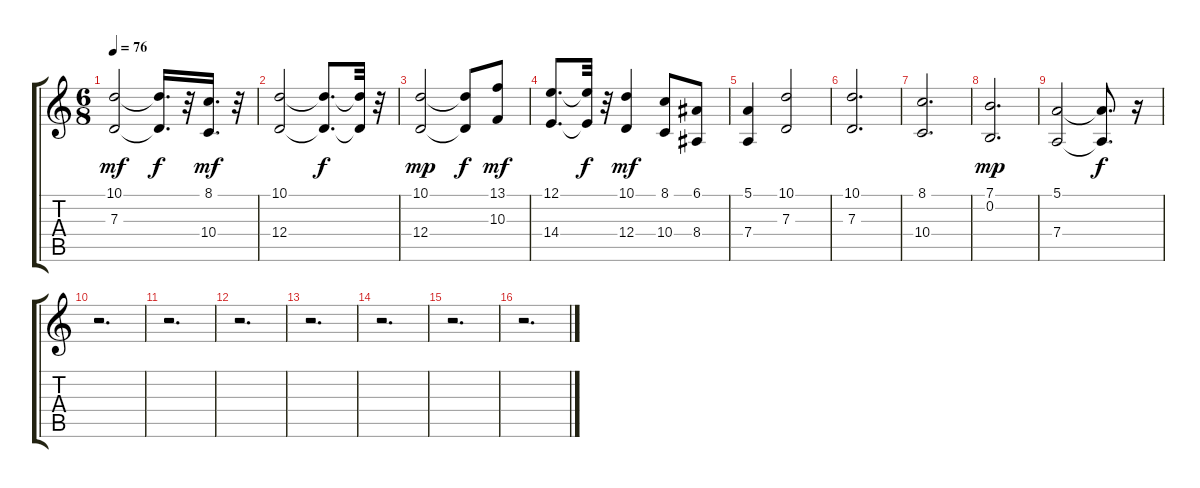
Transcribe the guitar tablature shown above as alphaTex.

\track "" {instrument trumpet}
\staff {score tabs}
\tuning (E4 B3 G3 D3 A2 E2) {hide}
\ts (6 8)
\tempo 76
\clef g2
\ks c
(10.1 7.3).2{dy mf} (10.1{t} 7.3{t}).16{d dy f} r.32 (8.1 10.4).16{d dy mf} r.32 |
(10.1 12.4).2 (10.1{t} 12.4{t}).8{d dy f} (10.1{t} 12.4{t}).32 r.32 |
(10.1 12.4).2{dy mp} (10.1{t} 12.4{t}).8{dy f} (13.1 10.3).8{dy mf} |
(12.1 14.4).8{d} (12.1{t} 14.4{t}).32{dy f} r.32 (10.1 12.4).4{dy mf} (8.1 10.4).8 (6.1 8.4).8 |
(5.1 7.4).4 (10.1 7.3).2 |
(10.1 7.3).2{d} |
(8.1 10.4).2{d} |
(7.1 0.2).2{d dy mp} |
(5.1 7.4).2 (5.1{t} 7.4{t}).8{d dy f} r.16 |
r.2{d} |
r.2{d} |
r.2{d} |
r.2{d} |
r.2{d} |
r.2{d} |
r.2{d}
